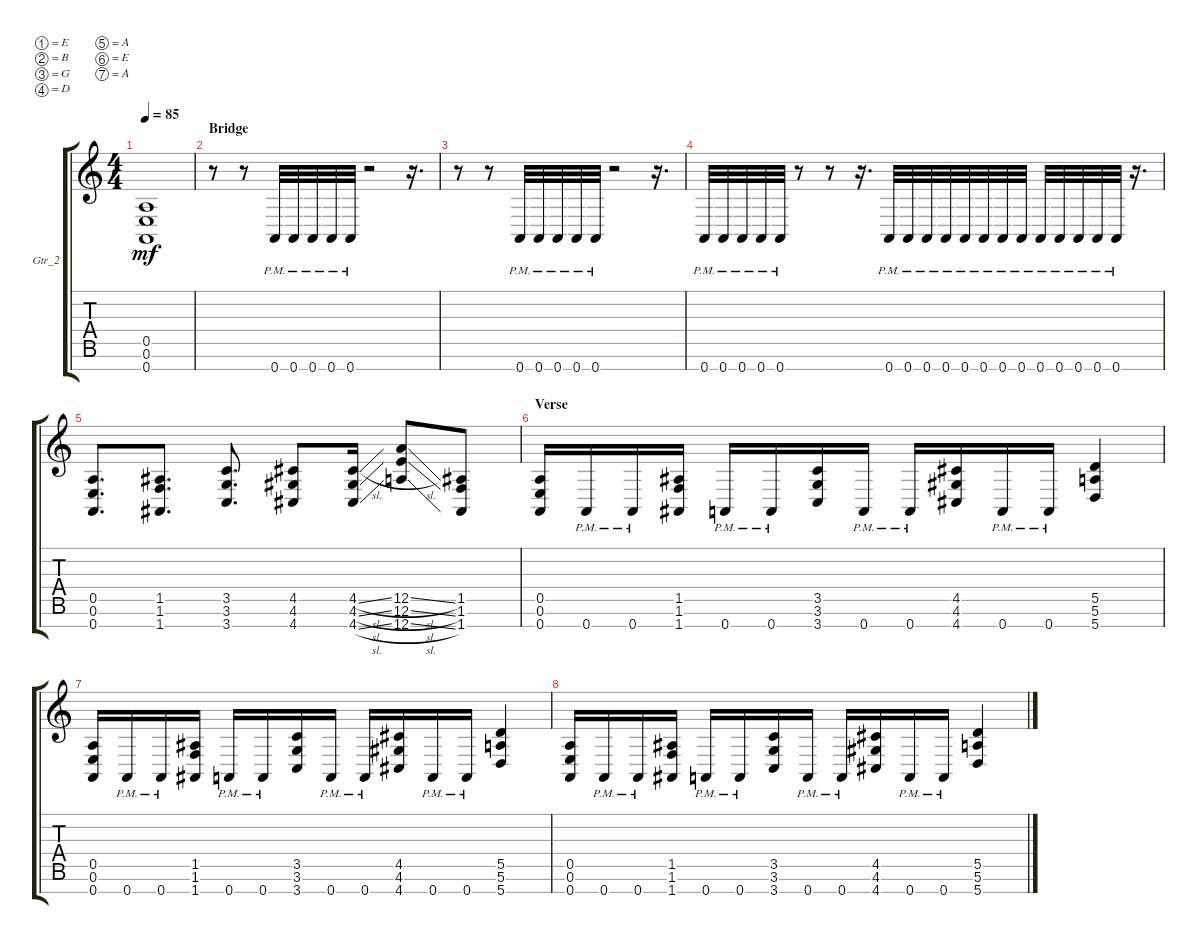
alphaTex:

\defaultSystemsLayout 4
\bracketExtendMode groupsimilarinstruments
\firstSystemTrackNameOrientation horizontal
\otherSystemsTrackNameOrientation horizontal
\track ("Guitar_Right" "Gtr_2") {instrument distortionguitar}
\staff {score tabs}
\tuning (E4 B3 G3 D3 A2 E2 A1)
\ts (4 4)
\tempo 85
\clef g2
\ks c
(0.7{t} 0.6{t} 0.5{t}).1{dy mf} |
\section ("" "Bridge")
r.8 r.8 0.7{pm}.32 0.7{pm}.32 0.7{pm}.32 0.7{pm}.32 0.7{pm}.32 r.2 r.16{d} |
r.8 r.8 0.7{pm}.32 0.7{pm}.32 0.7{pm}.32 0.7{pm}.32 0.7{pm}.32 r.2 r.16{d} |
0.7{pm}.32 0.7{pm}.32 0.7{pm}.32 0.7{pm}.32 0.7{pm}.32 r.8 r.8 r.16{d} 0.7{pm}.32 0.7{pm}.32 0.7{pm}.32 0.7{pm}.32 0.7{pm}.32 0.7{pm}.32 0.7{pm}.32 0.7{pm}.32 0.7{pm}.32 0.7{pm}.32 0.7{pm}.32 0.7{pm}.32 0.7{pm}.32 r.16{d} |
(0.7 0.6 0.5).8{d} (1.7 1.6 1.5).8{d} (3.7 3.6 3.5).8{d} (4.7 4.6 4.5).8 (4.7{sl} 4.6{sl} 4.5{sl}).16 (12.7{sl} 12.6{sl} 12.5{sl}).8 (1.7 1.6 1.5).8 |
\section ("" "Verse")
(0.7 0.6 0.5).16 0.7{pm}.16 0.7{pm}.16 (1.7 1.6 1.5).16 0.7{pm}.16 0.7{pm}.16 (3.7 3.6 3.5).16 0.7{pm}.16 0.7{pm}.16 (4.7 4.6 4.5).16 0.7{pm}.16 0.7{pm}.16 (5.7 5.6 5.5).4 |
(0.7 0.6 0.5).16 0.7{pm}.16 0.7{pm}.16 (1.7 1.6 1.5).16 0.7{pm}.16 0.7{pm}.16 (3.7 3.6 3.5).16 0.7{pm}.16 0.7{pm}.16 (4.7 4.6 4.5).16 0.7{pm}.16 0.7{pm}.16 (5.7 5.6 5.5).4 |
(0.7 0.6 0.5).16 0.7{pm}.16 0.7{pm}.16 (1.7 1.6 1.5).16 0.7{pm}.16 0.7{pm}.16 (3.7 3.6 3.5).16 0.7{pm}.16 0.7{pm}.16 (4.7 4.6 4.5).16 0.7{pm}.16 0.7{pm}.16 (5.7 5.6 5.5).4
